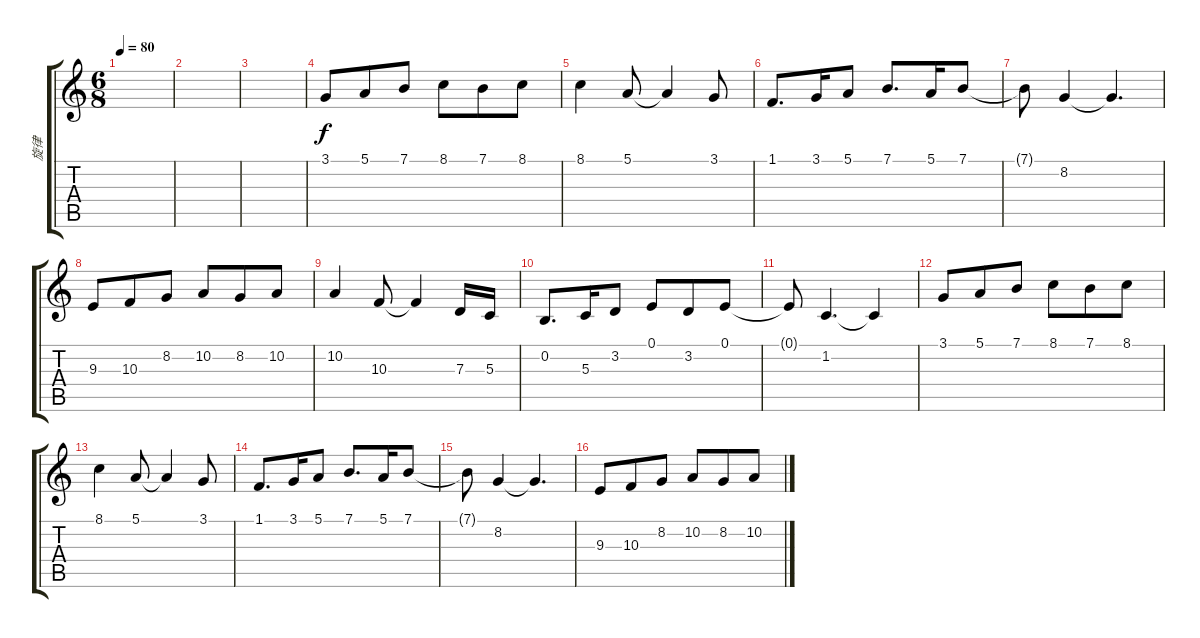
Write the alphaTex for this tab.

\track ("旋律" "旋律") {instrument pad1newage}
\staff {score tabs}
\tuning (E4 B3 G3 D3 A2 E2) {hide}
\ts (6 8)
\tempo 80
\clef g2
\ks c
|
|
|
3.1.8 5.1.8 7.1.8 8.1.8 7.1.8 8.1.8 |
8.1.4 5.1.8 5.1{t}.4 3.1.8 |
1.1.8{d} 3.1.16 5.1.8 7.1.8{d} 5.1.16 7.1.8 |
7.1{t}.8 8.2.4 8.2{t}.4{d} |
9.3.8 10.3.8 8.2.8 10.2.8 8.2.8 10.2.8 |
10.2.4 10.3.8 10.3{t}.4 7.3.16 5.3.16 |
0.2.8{d} 5.3.16 3.2.8 0.1.8 3.2.8 0.1.8 |
0.1{t}.8 1.2.4{d} 1.2{t}.4 |
3.1.8 5.1.8 7.1.8 8.1.8 7.1.8 8.1.8 |
8.1.4 5.1.8 5.1{t}.4 3.1.8 |
1.1.8{d} 3.1.16 5.1.8 7.1.8{d} 5.1.16 7.1.8 |
7.1{t}.8 8.2.4 8.2{t}.4{d} |
9.3.8 10.3.8 8.2.8 10.2.8 8.2.8 10.2.8
